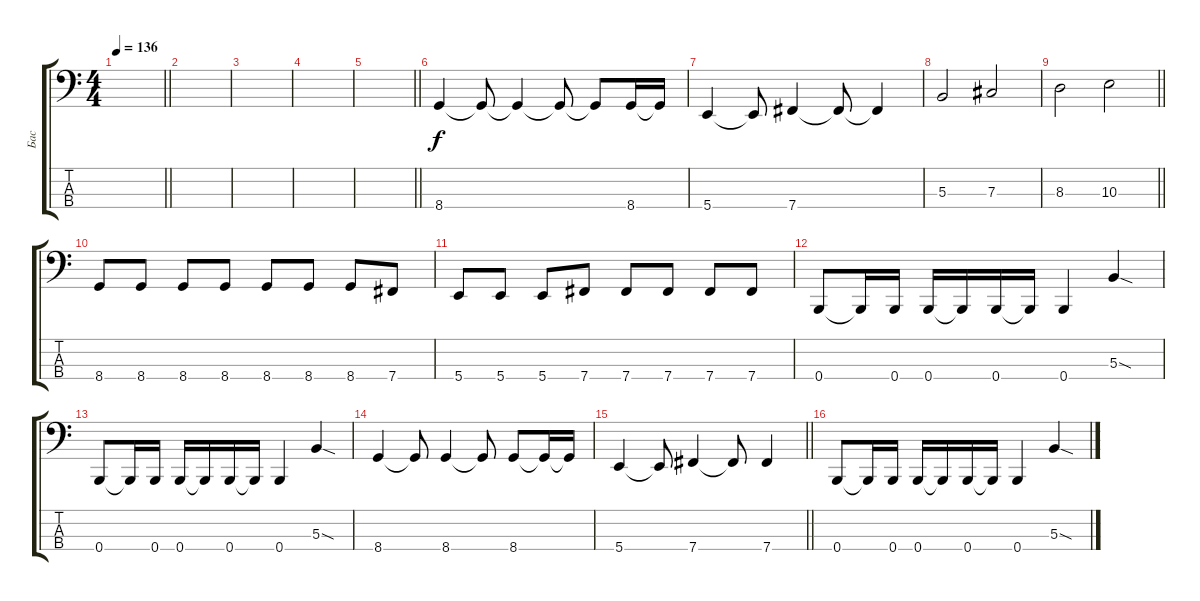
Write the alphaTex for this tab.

\track ("Бас" "Бас") {instrument electricbasspick}
\staff {score tabs}
\tuning (E2 B1 Gb1 B0) {hide}
\ts (4 4)
\tempo 136
\clef f4
\barLineRight lightlight
\ks c
|
|
|
|
\barLineRight lightlight
|
8.4.4 8.4{t}.8 8.4{t}.4 8.4{t}.8 8.4{t}.8 8.4.16 8.4{t}.16 |
5.4.4 5.4{t}.8 7.4.4 7.4{t}.8 7.4{t}.4 |
5.3.2 7.3.2 |
\barLineRight lightlight
8.3.2 10.3.2 |
8.4.8 8.4.8 8.4.8 8.4.8 8.4.8 8.4.8 8.4.8 7.4.8 |
5.4.8 5.4.8 5.4.8 7.4.8 7.4.8 7.4.8 7.4.8 7.4.8 |
0.4.8 0.4{t}.16 0.4.16 0.4.16 0.4{t}.16 0.4.16 0.4{t}.16 0.4.4 5.3{sod}.4 |
0.4.8 0.4{t}.16 0.4.16 0.4.16 0.4{t}.16 0.4.16 0.4{t}.16 0.4.4 5.3{sod}.4 |
8.4.4 8.4{t}.8 8.4.4 8.4{t}.8 8.4.8 8.4{t}.16 8.4{t}.16 |
\barLineRight lightlight
5.4.4 5.4{t}.8 7.4.4 7.4{t}.8 7.4.4 |
0.4.8 0.4{t}.16 0.4.16 0.4.16 0.4{t}.16 0.4.16 0.4{t}.16 0.4.4 5.3{sod}.4
